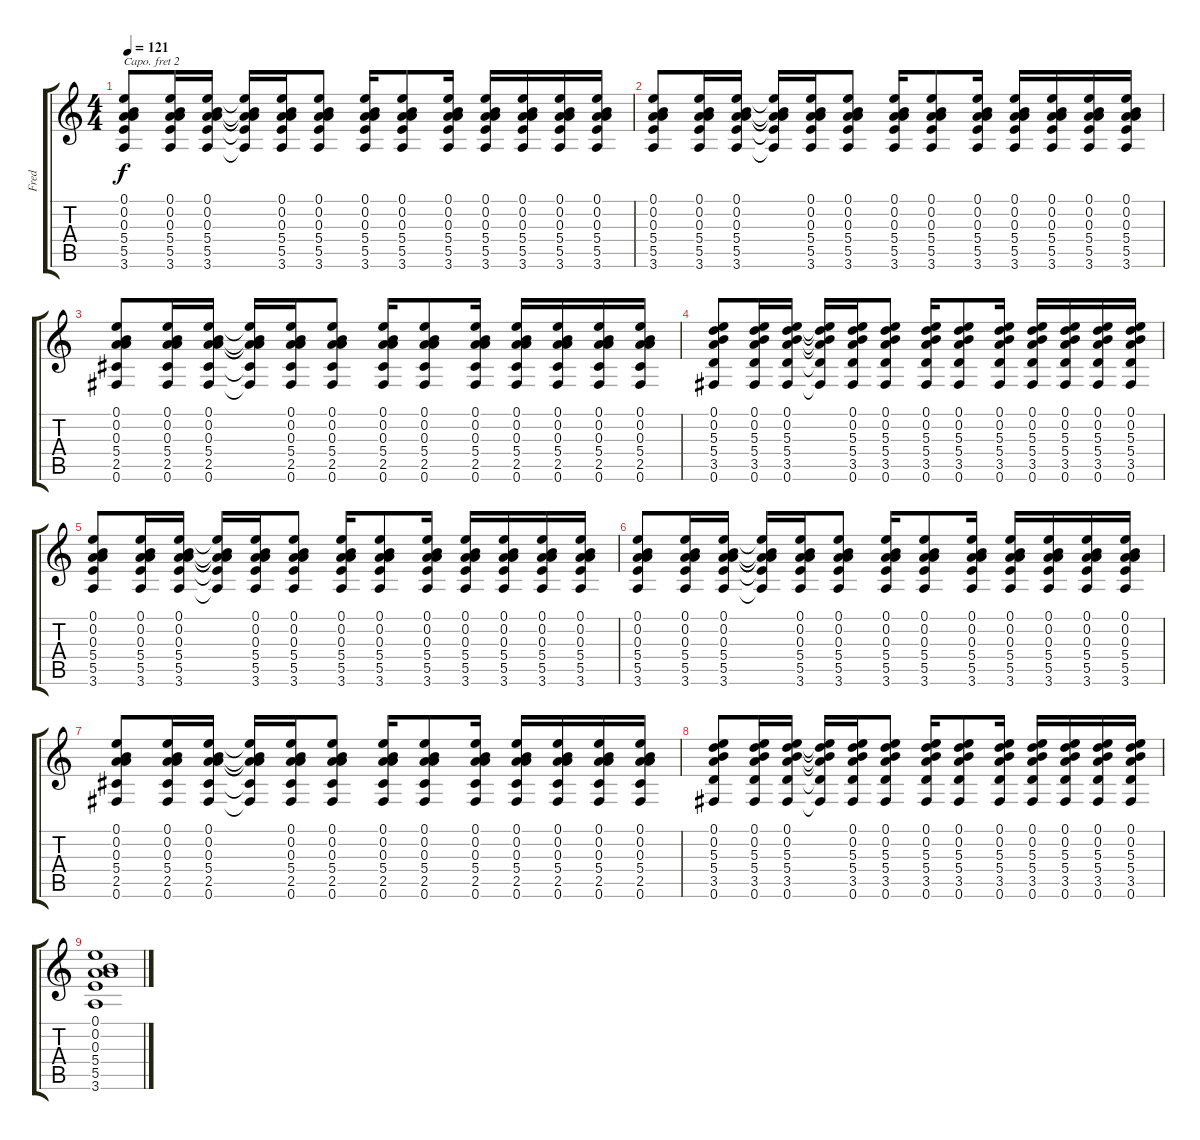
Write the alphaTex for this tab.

\track ("Fred" "Fred") {instrument acousticguitarsteel}
\staff {score tabs}
\capo 2
\tuning (D4 A3 G3 D3 A2 E2) {hide}
\ts (4 4)
\tempo 121
\clef g2
\ks c
(0.1 0.2 0.3 5.4 5.5 3.6).8{dy f} (0.1 0.2 0.3 5.4 5.5 3.6).16 (0.1 0.2 0.3 5.4 5.5 3.6).16 (0.1{t} 0.2{t} 0.3{t} 5.4{t} 5.5{t} 3.6{t}).16 (0.1 0.2 0.3 5.4 5.5 3.6).16 (0.1 0.2 0.3 5.4 5.5 3.6).8 (0.1 0.2 0.3 5.4 5.5 3.6).16 (0.1 0.2 0.3 5.4 5.5 3.6).8 (0.1 0.2 0.3 5.4 5.5 3.6).16 (0.1 0.2 0.3 5.4 5.5 3.6).16 (0.1 0.2 0.3 5.4 5.5 3.6).16 (0.1 0.2 0.3 5.4 5.5 3.6).16 (0.1 0.2 0.3 5.4 5.5 3.6).16 |
(0.1 0.2 0.3 5.4 5.5 3.6).8 (0.1 0.2 0.3 5.4 5.5 3.6).16 (0.1 0.2 0.3 5.4 5.5 3.6).16 (0.1{t} 0.2{t} 0.3{t} 5.4{t} 5.5{t} 3.6{t}).16 (0.1 0.2 0.3 5.4 5.5 3.6).16 (0.1 0.2 0.3 5.4 5.5 3.6).8 (0.1 0.2 0.3 5.4 5.5 3.6).16 (0.1 0.2 0.3 5.4 5.5 3.6).8 (0.1 0.2 0.3 5.4 5.5 3.6).16 (0.1 0.2 0.3 5.4 5.5 3.6).16 (0.1 0.2 0.3 5.4 5.5 3.6).16 (0.1 0.2 0.3 5.4 5.5 3.6).16 (0.1 0.2 0.3 5.4 5.5 3.6).16 |
(0.1 0.2 0.3 5.4 2.5 0.6).8 (0.1 0.2 0.3 5.4 2.5 0.6).16 (0.1 0.2 0.3 5.4 2.5 0.6).16 (0.1{t} 0.2{t} 0.3{t} 5.4{t} 2.5{t} 0.6{t}).16 (0.1 0.2 0.3 5.4 2.5 0.6).16 (0.1 0.2 0.3 5.4 2.5 0.6).8 (0.1 0.2 0.3 5.4 2.5 0.6).16 (0.1 0.2 0.3 5.4 2.5 0.6).8 (0.1 0.2 0.3 5.4 2.5 0.6).16 (0.1 0.2 0.3 5.4 2.5 0.6).16 (0.1 0.2 0.3 5.4 2.5 0.6).16 (0.1 0.2 0.3 5.4 2.5 0.6).16 (0.1 0.2 0.3 5.4 2.5 0.6).16 |
(0.1 0.2 5.3 5.4 3.5 0.6).8 (0.1 0.2 5.3 5.4 3.5 0.6).16 (0.1 0.2 5.3 5.4 3.5 0.6).16 (0.1{t} 0.2{t} 5.3{t} 5.4{t} 3.5{t} 0.6{t}).16 (0.1 0.2 5.3 5.4 3.5 0.6).16 (0.1 0.2 5.3 5.4 3.5 0.6).8 (0.1 0.2 5.3 5.4 3.5 0.6).16 (0.1 0.2 5.3 5.4 3.5 0.6).8 (0.1 0.2 5.3 5.4 3.5 0.6).16 (0.1 0.2 5.3 5.4 3.5 0.6).16 (0.1 0.2 5.3 5.4 3.5 0.6).16 (0.1 0.2 5.3 5.4 3.5 0.6).16 (0.1 0.2 5.3 5.4 3.5 0.6).16 |
(0.1 0.2 0.3 5.4 5.5 3.6).8 (0.1 0.2 0.3 5.4 5.5 3.6).16 (0.1 0.2 0.3 5.4 5.5 3.6).16 (0.1{t} 0.2{t} 0.3{t} 5.4{t} 5.5{t} 3.6{t}).16 (0.1 0.2 0.3 5.4 5.5 3.6).16 (0.1 0.2 0.3 5.4 5.5 3.6).8 (0.1 0.2 0.3 5.4 5.5 3.6).16 (0.1 0.2 0.3 5.4 5.5 3.6).8 (0.1 0.2 0.3 5.4 5.5 3.6).16 (0.1 0.2 0.3 5.4 5.5 3.6).16 (0.1 0.2 0.3 5.4 5.5 3.6).16 (0.1 0.2 0.3 5.4 5.5 3.6).16 (0.1 0.2 0.3 5.4 5.5 3.6).16 |
(0.1 0.2 0.3 5.4 5.5 3.6).8 (0.1 0.2 0.3 5.4 5.5 3.6).16 (0.1 0.2 0.3 5.4 5.5 3.6).16 (0.1{t} 0.2{t} 0.3{t} 5.4{t} 5.5{t} 3.6{t}).16 (0.1 0.2 0.3 5.4 5.5 3.6).16 (0.1 0.2 0.3 5.4 5.5 3.6).8 (0.1 0.2 0.3 5.4 5.5 3.6).16 (0.1 0.2 0.3 5.4 5.5 3.6).8 (0.1 0.2 0.3 5.4 5.5 3.6).16 (0.1 0.2 0.3 5.4 5.5 3.6).16 (0.1 0.2 0.3 5.4 5.5 3.6).16 (0.1 0.2 0.3 5.4 5.5 3.6).16 (0.1 0.2 0.3 5.4 5.5 3.6).16 |
(0.1 0.2 0.3 5.4 2.5 0.6).8 (0.1 0.2 0.3 5.4 2.5 0.6).16 (0.1 0.2 0.3 5.4 2.5 0.6).16 (0.1{t} 0.2{t} 0.3{t} 5.4{t} 2.5{t} 0.6{t}).16 (0.1 0.2 0.3 5.4 2.5 0.6).16 (0.1 0.2 0.3 5.4 2.5 0.6).8 (0.1 0.2 0.3 5.4 2.5 0.6).16 (0.1 0.2 0.3 5.4 2.5 0.6).8 (0.1 0.2 0.3 5.4 2.5 0.6).16 (0.1 0.2 0.3 5.4 2.5 0.6).16 (0.1 0.2 0.3 5.4 2.5 0.6).16 (0.1 0.2 0.3 5.4 2.5 0.6).16 (0.1 0.2 0.3 5.4 2.5 0.6).16 |
(0.1 0.2 5.3 5.4 3.5 0.6).8 (0.1 0.2 5.3 5.4 3.5 0.6).16 (0.1 0.2 5.3 5.4 3.5 0.6).16 (0.1{t} 0.2{t} 5.3{t} 5.4{t} 3.5{t} 0.6{t}).16 (0.1 0.2 5.3 5.4 3.5 0.6).16 (0.1 0.2 5.3 5.4 3.5 0.6).8 (0.1 0.2 5.3 5.4 3.5 0.6).16 (0.1 0.2 5.3 5.4 3.5 0.6).8 (0.1 0.2 5.3 5.4 3.5 0.6).16 (0.1 0.2 5.3 5.4 3.5 0.6).16 (0.1 0.2 5.3 5.4 3.5 0.6).16 (0.1 0.2 5.3 5.4 3.5 0.6).16 (0.1 0.2 5.3 5.4 3.5 0.6).16 |
(0.1 0.2 0.3 5.4 5.5 3.6).1
